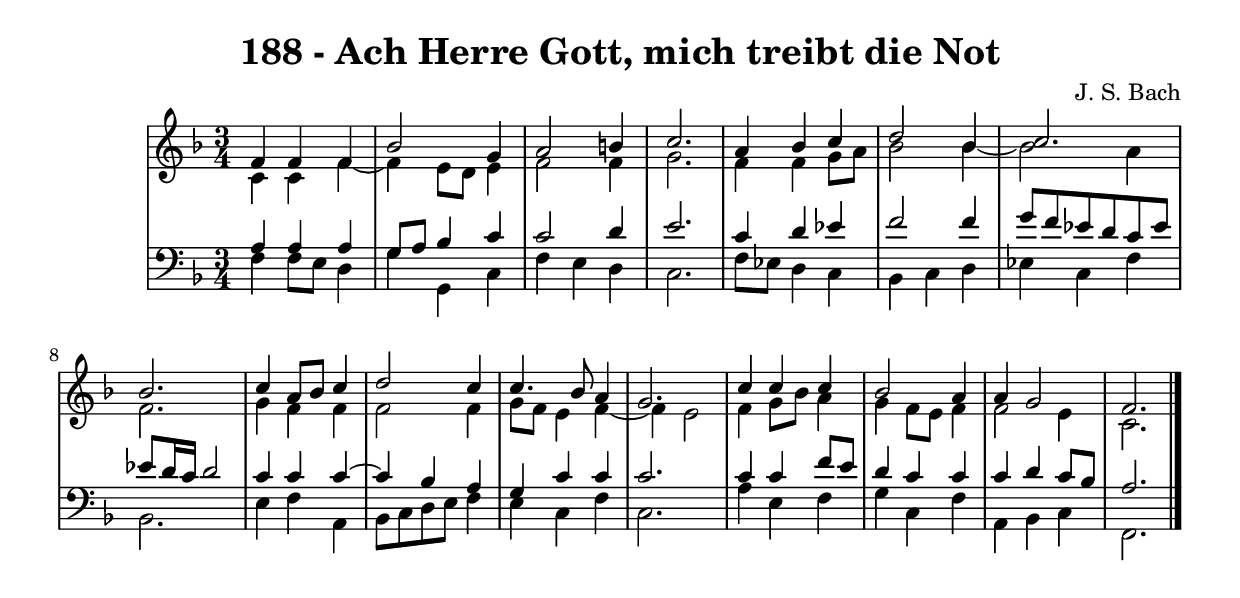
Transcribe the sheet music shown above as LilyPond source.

\version "2.10.33"

\header {
  title = "188 - Ach Herre Gott, mich treibt die Not"
  composer = "J. S. Bach"
}


global = {
  \time 3/4
  \key f \major
}


soprano = \relative c' {
  f4 f4 f4 
  bes2 g4 
  a2 b4 
  c2. 
  a4 bes4 c4   %5
  d2 bes4 
  c2. 
  bes2. 
  c4 a8 bes8 c4 
  d2 c4   %10
  c4. bes8 a4 
  g2. 
  c4 c4 c4 
  bes2 a4 
  a4 g2   %15
  f2. 
  
}

alto = \relative c' {
  c4 c4 f4~ 
  f4 e8 d8 e4 
  f2 f4 
  g2. 
  f4 f4 g8 a8   %5
  bes2 bes4~ 
  bes2 a4 
  f2. 
  g4 f4 f4 
  f2 f4   %10
  g8 f8 e4 f4~ 
  f4 e2 
  f4 g8 bes8 a4 
  g4 f8 e8 f4 
  f2 e4   %15
  c2. 
  
}

tenor = \relative c' {
  a4 a4 a4 
  g8 a8 bes4 c4 
  c2 d4 
  e2. 
  c4 d4 ees4   %5
  f2 f4 
  g8 f8 ees8 d8 c8 ees8 
  ees8 d16 c16 d2 
  c4 c4 c4~ 
  c4 bes4 a4   %10
  g4 c4 c4 
  c2. 
  c4 c4 f8 e8 
  d4 c4 c4 
  c4 d4 c8 bes8   %15
  a2. 
  
}

baixo = \relative c {
  f4 f8 e8 d4 
  g4 g,4 c4 
  f4 e4 d4 
  c2. 
  f8 ees8 d4 c4   %5
  bes4 c4 d4 
  ees4 c4 f4 
  bes,2. 
  e4 f4 a,4 
  bes8 c8 d8 e8 f4   %10
  e4 c4 f4 
  c2. 
  a'4 e4 f4 
  g4 c,4 f4 
  a,4 bes4 c4   %15
  f,2. 
  
}

\score {
  <<
    \new StaffGroup <<
      \override StaffGroup.SystemStartBracket #'style = #'line 
      \new Staff {
        <<
          \global
          \new Voice = "soprano" { \voiceOne \soprano }
          \new Voice = "alto" { \voiceTwo \alto }
        >>
      }
      \new Staff {
        <<
          \global
          \clef "bass"
          \new Voice = "tenor" {\voiceOne \tenor }
          \new Voice = "baixo" { \voiceTwo \baixo \bar "|."}
        >>
      }
    >>
  >>
  \layout {}
  \midi {}
}